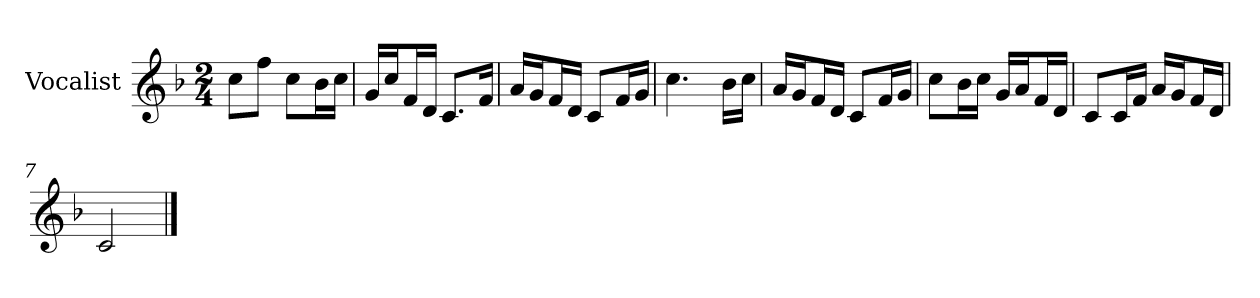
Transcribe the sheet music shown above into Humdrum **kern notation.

**kern
*part1
*staff1
*I"Vocalist
*k[b-]
*F:
*M2/4
=
8ccL
8ffJ
8ccL
16b-L
16ccJJ
=1
16gLL
16ccJ
16fL
16dJJ
8.cL
16fJk
=2
16aLL
16gJ
16fL
16dJJ
8cL
16fL
16gJJ
=3
4.cc
16b-LL
16ccJJ
=4
16aLL
16gJ
16fL
16dJJ
8cL
16fL
16gJJ
=5
8ccL
16b-L
16ccJJ
16gLL
16aJ
16fL
16dJJ
=6
8cL
16cL
16fJJ
16aLL
16gJ
16fL
16dJJ
=7
2c
==
*-
